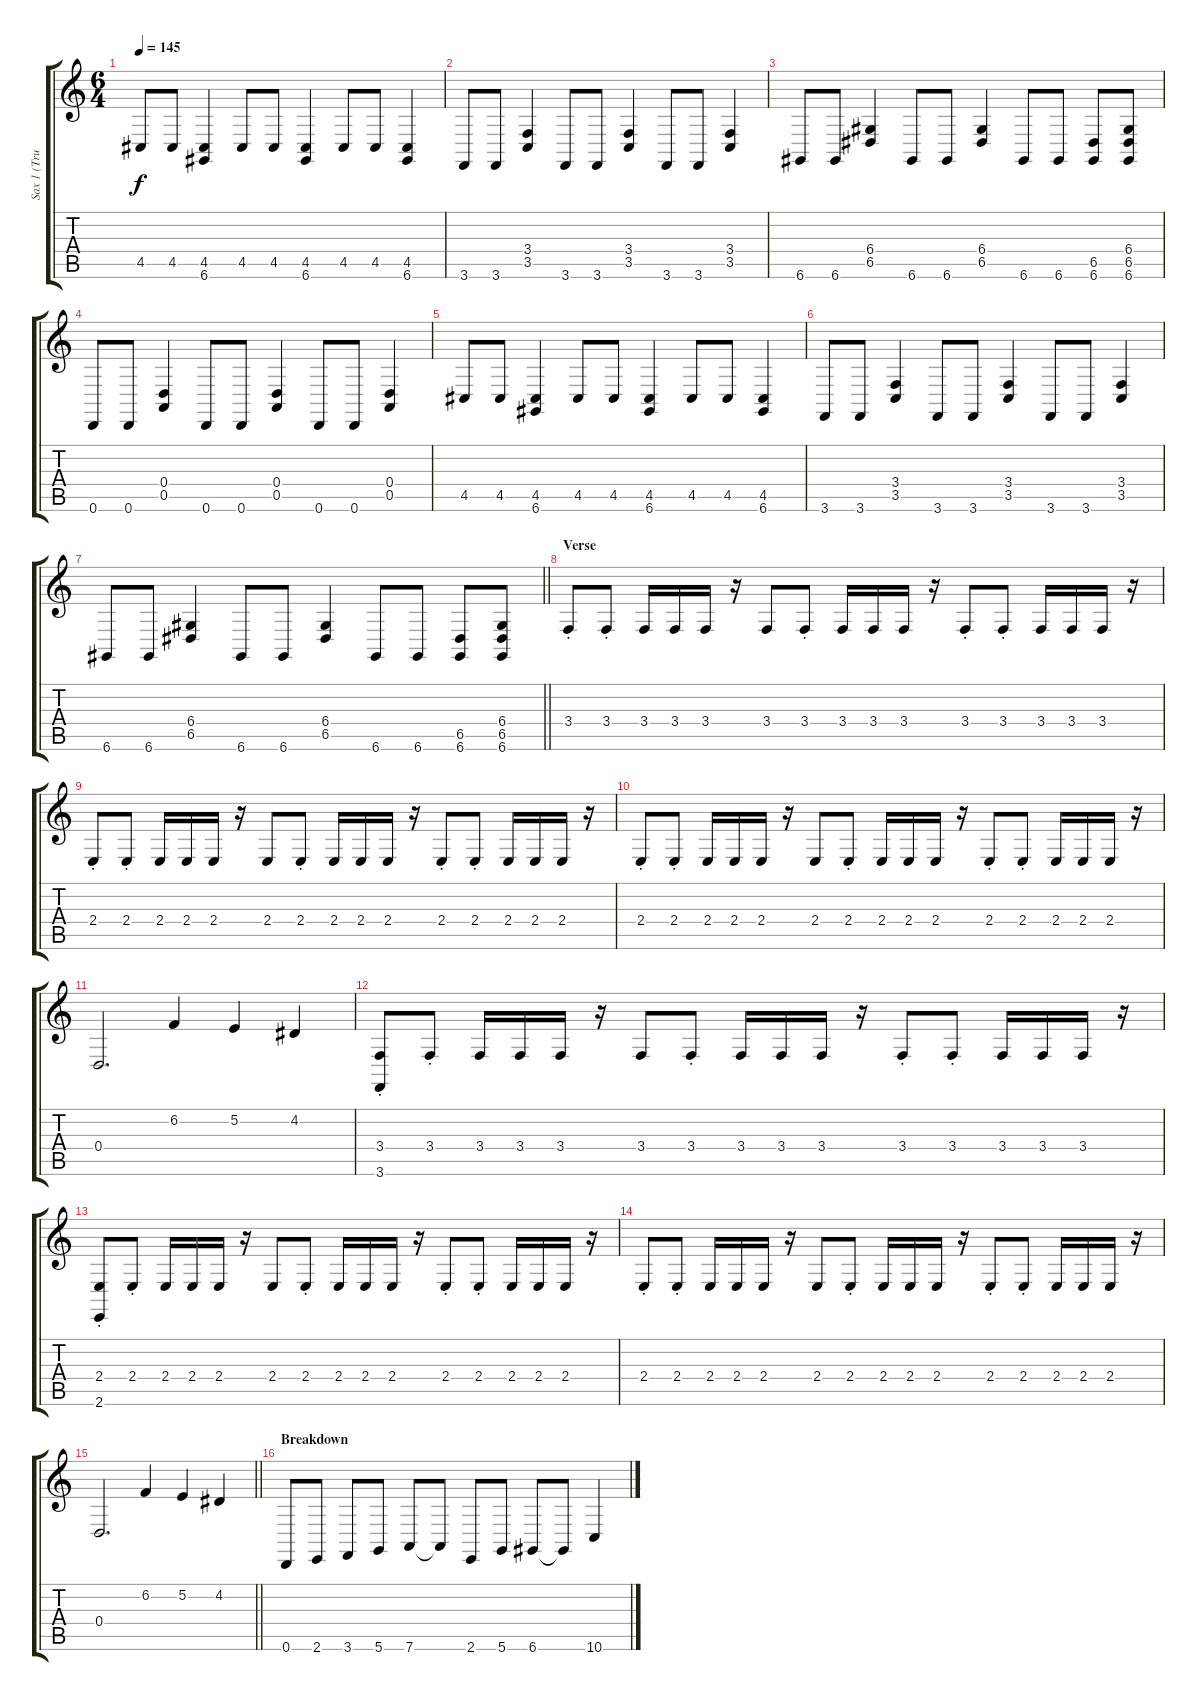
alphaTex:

\track ("Sax 1 (Trumpet1)" "Sax 1 (Tru") {instrument tenorsax}
\staff {score tabs}
\tuning (E4 B3 G3 D3 A2 D2) {hide}
\ts (6 4)
\tempo 145
\clef g2
\ks c
4.5.8{dy f} 4.5.8 (4.5 6.6).4 4.5.8 4.5.8 (4.5 6.6).4 4.5.8 4.5.8 (4.5 6.6).4 |
3.6.8 3.6.8 (3.4 3.5).4 3.6.8 3.6.8 (3.4 3.5).4 3.6.8 3.6.8 (3.4 3.5).4 |
6.6.8 6.6.8 (6.4 6.5).4 6.6.8 6.6.8 (6.4 6.5).4 6.6.8 6.6.8 (6.5 6.6).8 (6.4 6.5 6.6).8 |
0.6.8 0.6.8 (0.4 0.5).4 0.6.8 0.6.8 (0.4 0.5).4 0.6.8 0.6.8 (0.4 0.5).4 |
4.5.8 4.5.8 (4.5 6.6).4 4.5.8 4.5.8 (4.5 6.6).4 4.5.8 4.5.8 (4.5 6.6).4 |
3.6.8 3.6.8 (3.4 3.5).4 3.6.8 3.6.8 (3.4 3.5).4 3.6.8 3.6.8 (3.4 3.5).4 |
\barLineRight lightlight
6.6.8 6.6.8 (6.4 6.5).4 6.6.8 6.6.8 (6.4 6.5).4 6.6.8 6.6.8 (6.5 6.6).8 (6.4 6.5 6.6).8 |
\section ("" "Verse")
3.4{st}.8{volume 12 instrument trumpet} 3.4{st}.8 3.4.16 3.4.16 3.4.16 r.16 3.4.8 3.4{st}.8 3.4.16 3.4.16 3.4.16 r.16 3.4{st}.8 3.4{st}.8 3.4.16 3.4.16 3.4.16 r.16 |
2.4{st}.8 2.4{st}.8 2.4.16 2.4.16 2.4.16 r.16 2.4.8 2.4{st}.8 2.4.16 2.4.16 2.4.16 r.16 2.4{st}.8 2.4{st}.8 2.4.16 2.4.16 2.4.16 r.16 |
2.4{st}.8 2.4{st}.8 2.4.16 2.4.16 2.4.16 r.16 2.4.8 2.4{st}.8 2.4.16 2.4.16 2.4.16 r.16 2.4{st}.8 2.4{st}.8 2.4.16 2.4.16 2.4.16 r.16 |
0.4.2{d} 6.2.4 5.2.4 4.2.4 |
(3.4{st} 3.6).8{volume 12 instrument trumpet} 3.4{st}.8 3.4.16 3.4.16 3.4.16 r.16 3.4.8 3.4{st}.8 3.4.16 3.4.16 3.4.16 r.16 3.4{st}.8 3.4{st}.8 3.4.16 3.4.16 3.4.16 r.16 |
(2.4{st} 2.6).8 2.4{st}.8 2.4.16 2.4.16 2.4.16 r.16 2.4.8 2.4{st}.8 2.4.16 2.4.16 2.4.16 r.16 2.4{st}.8 2.4{st}.8 2.4.16 2.4.16 2.4.16 r.16 |
2.4{st}.8 2.4{st}.8 2.4.16 2.4.16 2.4.16 r.16 2.4.8 2.4{st}.8 2.4.16 2.4.16 2.4.16 r.16 2.4{st}.8 2.4{st}.8 2.4.16 2.4.16 2.4.16 r.16 |
\barLineRight lightlight
0.4.2{d} 6.2.4 5.2.4 4.2.4 |
\section ("" "Breakdown")
0.6.8{volume 14 instrument tenorsax} 2.6.8 3.6.8 5.6.8 7.6.8 7.6{t}.8 2.6.8 5.6.8 6.6.8 6.6{t}.8 10.6.4
